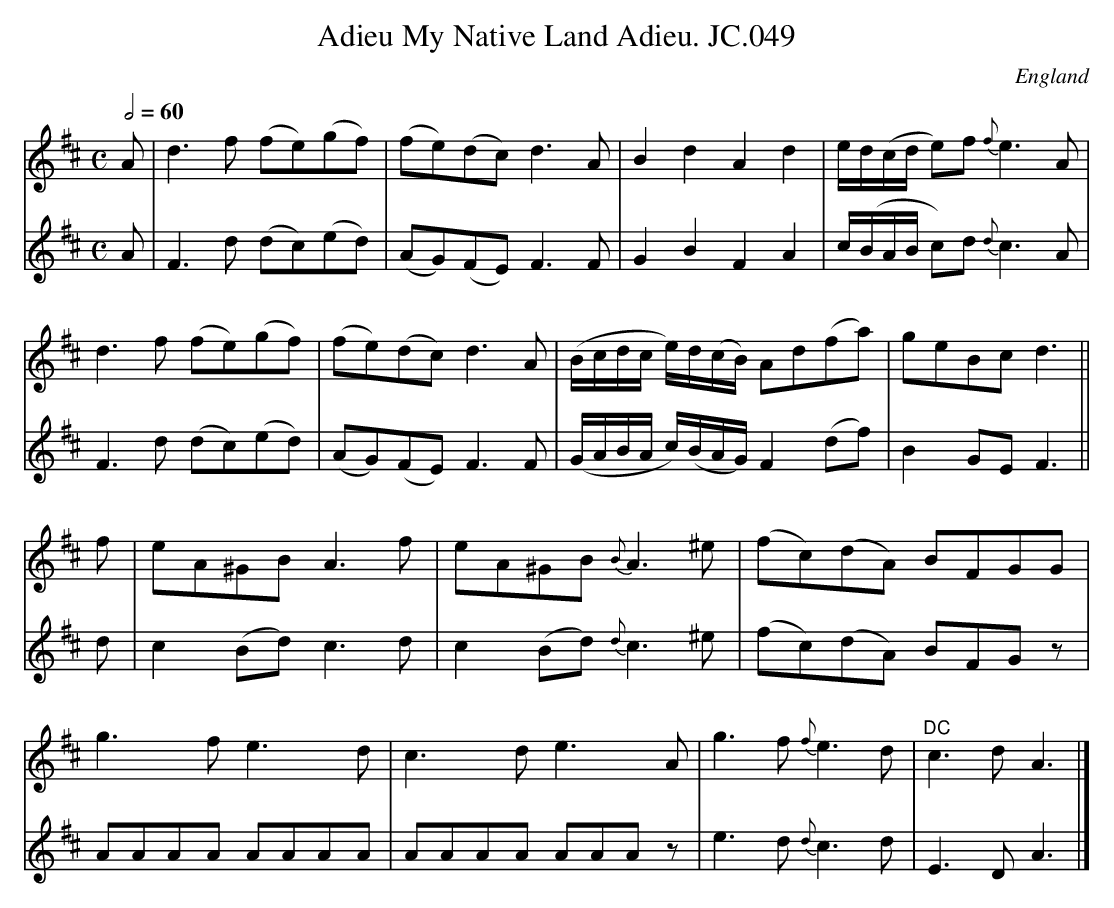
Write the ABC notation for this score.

X:1
T:Adieu My Native Land Adieu. JC.049
L:1/8
M:C
O:England
Q:2/4=60
K:D
[V:1]A|d3f (fe)(gf)|(fe)(dc) d3A|B2d2 A2d2|e/d/(c/d/ e)f{f}e3A|!
[V:2]A|F3d (dc)(ed)|(AG)(FE) F3F|G2B2 F2A2|c/(B/A/B/ c)d{d}c3A|!
[V:1]d3f (fe)(gf)|(fe)(dc) d3A|(B/c/d/c/ e/)d/(c/B/) Ad(fa)|geBc d3||!
[V:2]F3d (dc)(ed)|(AG)(FE) F3F|(G/A/B/A/ c/)(B/A/G/)F2(df)|B2GE F3||!
[V:1]f|eA^GB A3f|eA^GB {B}A3^e|(fc)(dA) BFGG|!
[V:2]d|c2(Bd) c3d|c2(Bd) {d}c3^e|(fc)(dA) BFGz|!
[V:1]g3f e3d|c3d e3A|g3f {f}e3d|"^DC"c3d A3|]
[V:2]AAAA AAAA|AAAA AAAz|e3d {d}c3d|E3D A3|]
